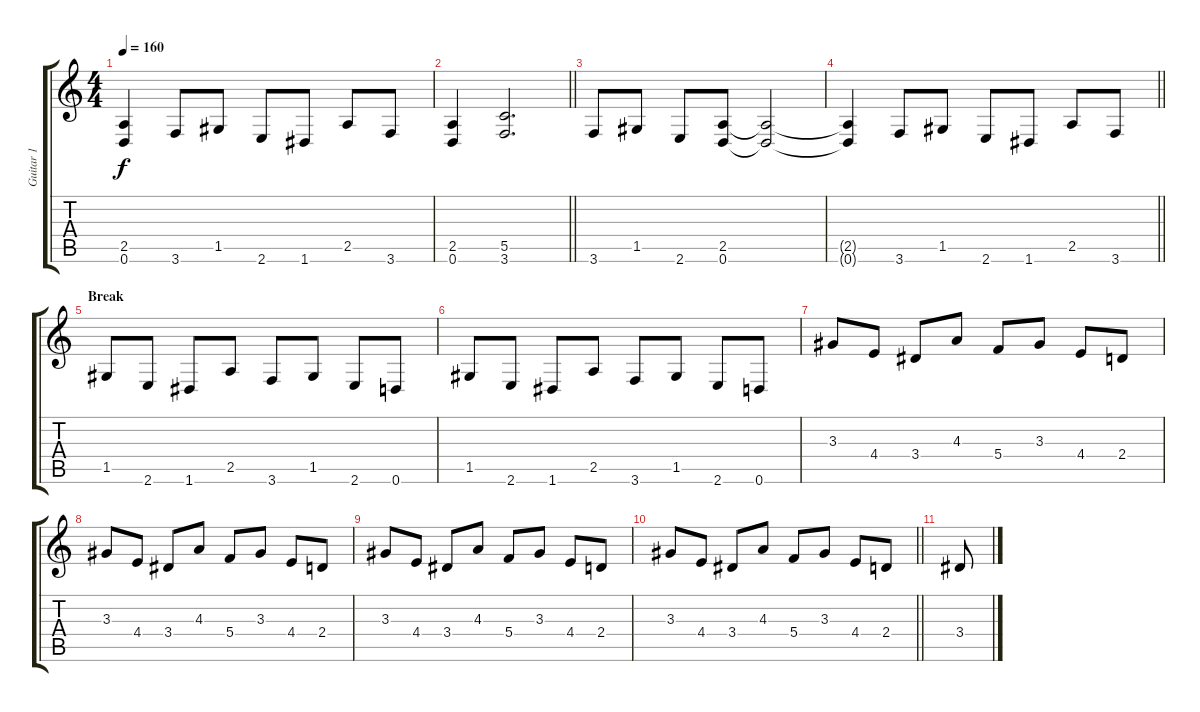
\track ("Guitar 1" "Guitar 1") {instrument distortionguitar}
\staff {score tabs}
\tuning (D4 A3 F3 C3 G2 D2) {hide}
\ts (4 4)
\tempo 160
\clef g2
\ks c
(2.5{t} 0.6{t}).4{dy f} 3.6.8 1.5.8 2.6.8 1.6.8 2.5.8 3.6.8 |
\barLineRight lightlight
(2.5 0.6).4 (5.5 3.6).2{d} |
3.6.8 1.5.8 2.6.8 (2.5 0.6).8 (2.5{t} 0.6{t}).2 |
\barLineRight lightlight
(2.5{t} 0.6{t}).4 3.6.8 1.5.8 2.6.8 1.6.8 2.5.8 3.6.8 |
\section ("" "Break")
1.5.8 2.6.8 1.6.8 2.5.8 3.6.8 1.5.8 2.6.8 0.6.8 |
1.5.8 2.6.8 1.6.8 2.5.8 3.6.8 1.5.8 2.6.8 0.6.8 |
3.3.8 4.4.8 3.4.8 4.3.8 5.4.8 3.3.8 4.4.8 2.4.8 |
3.3.8 4.4.8 3.4.8 4.3.8 5.4.8 3.3.8 4.4.8 2.4.8 |
3.3.8 4.4.8 3.4.8 4.3.8 5.4.8 3.3.8 4.4.8 2.4.8 |
\barLineRight lightlight
3.3.8 4.4.8 3.4.8 4.3.8 5.4.8 3.3.8 4.4.8 2.4.8 |
3.4.8
